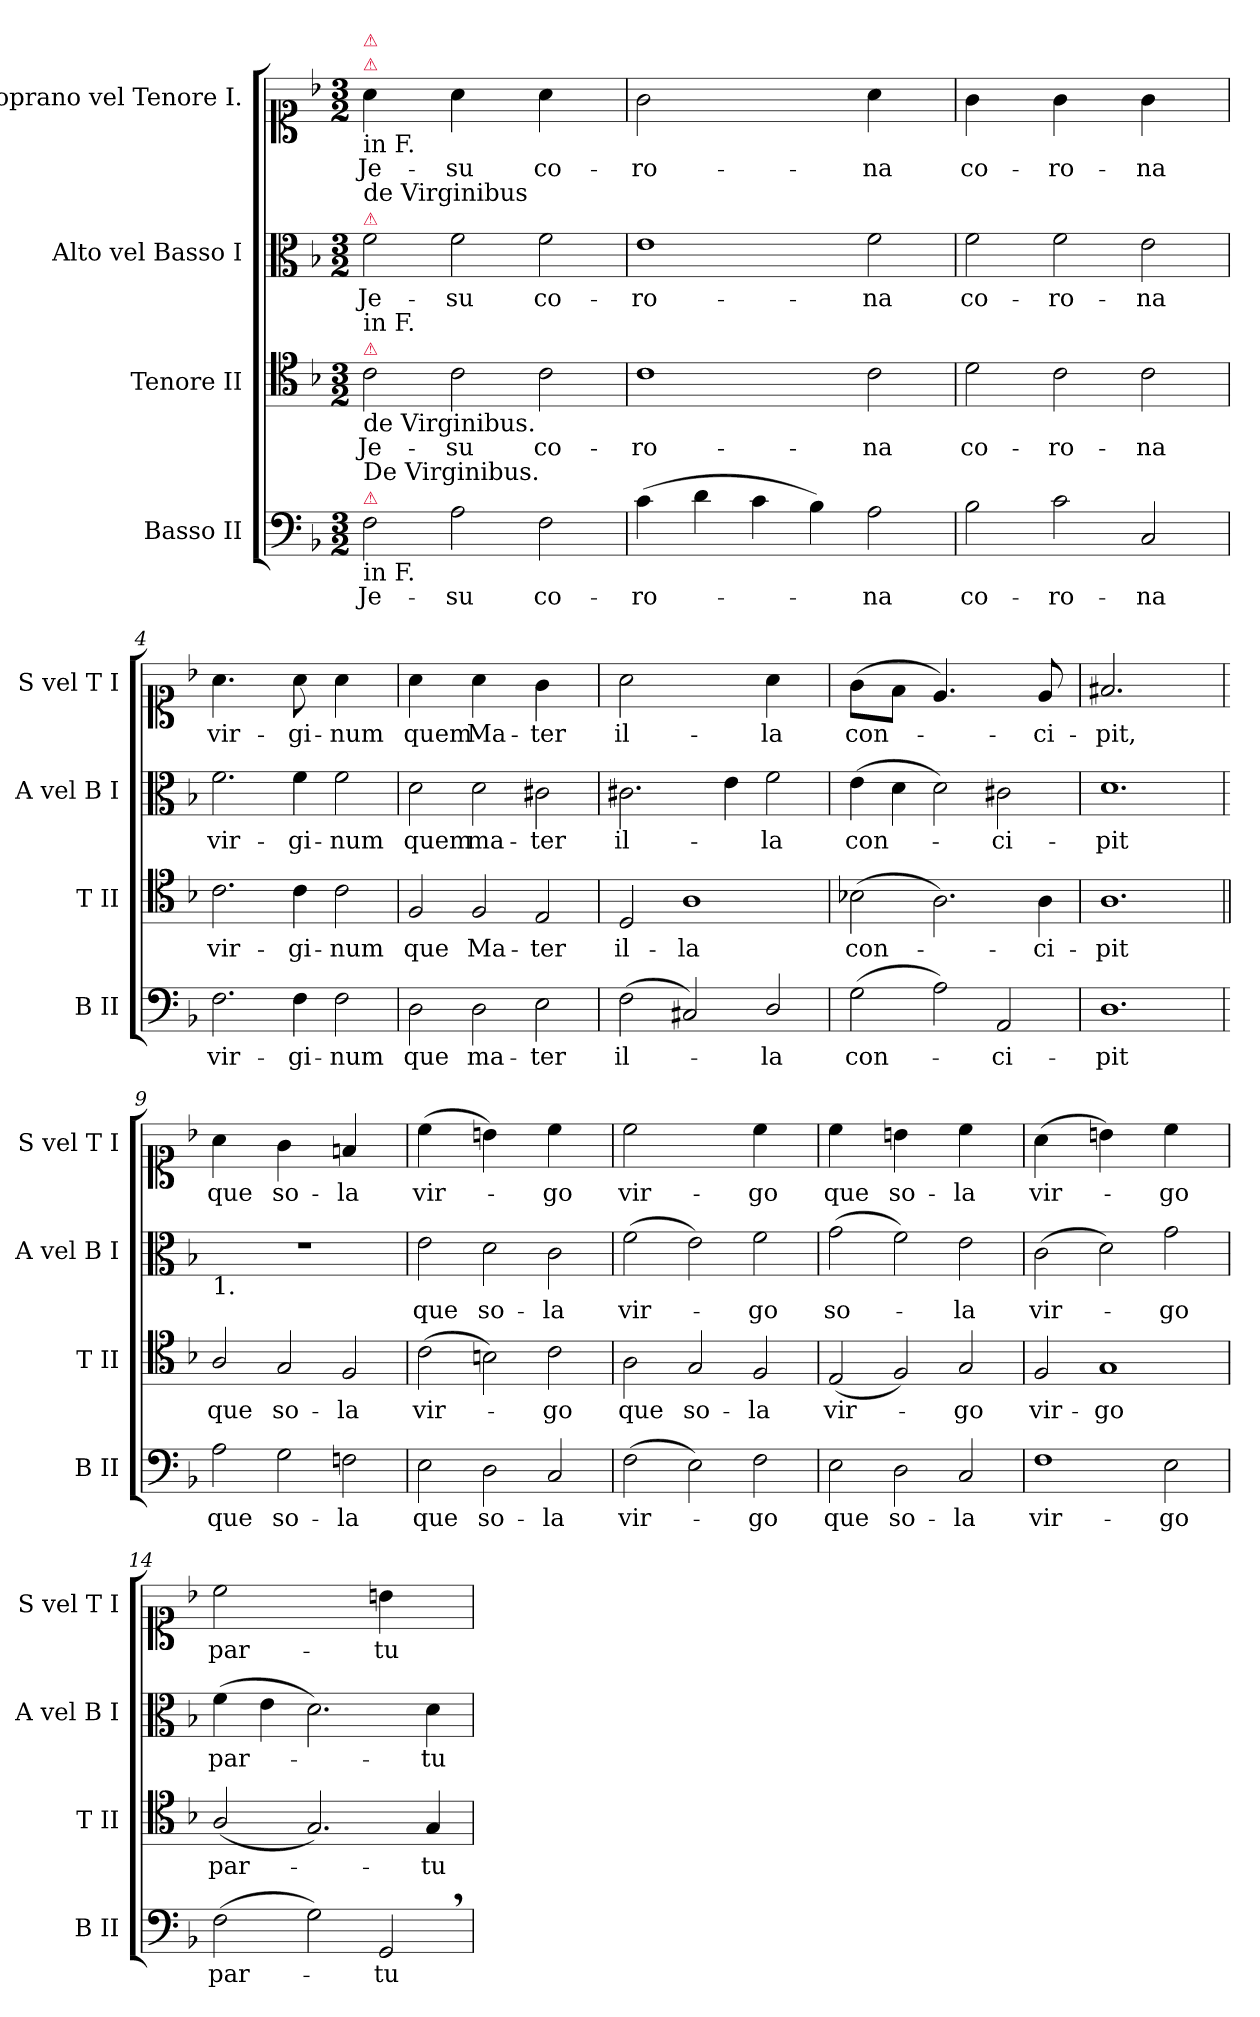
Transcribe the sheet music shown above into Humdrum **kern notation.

**kern	**text	**kern	**text	**kern	**text	**kern	**text
*part4	*part4	*part3	*part3	*part2	*part2	*part1	*part1
*staff4	*staff4	*staff3	*staff3	*staff2	*staff2	*staff1	*staff1
*I"Basso II	*	*I"Tenore II	*	*I"Alto vel Basso I	*	*I"Soprano vel Tenore I.	*
*I'B II	*	*I'T II	*	*I'A vel B I	*	*I'S vel T I	*
*clefF4	*	*clefC4	*	*clefC3	*	*clefC1	*
*k[b-]	*	*k[b-]	*	*k[b-]	*	*k[b-]	*
*F:	*	*F:	*	*F:	*	*F:	*
*M3/2	*	*M3/2	*	*M3/2	*	*M3/2	*
=1	=1	=1	=1	=1	=1	=1	=1
!	!	!	!	!	!	!LO:TX:a:color=crimson:t=⚠	!
!	!	!	!	!	!	!LO:TX:b:t=in F.	!
!	!	!	!	!	!	!LO:TX:a:color=crimson:t=⚠	!
!	!	!	!	!LO:TX:a:color=crimson:t=⚠	!	!	!
!	!	!	!	!LO:TX:a:t=de Virginibus	!	!	!
!	!	!LO:TX:a:color=crimson:t=⚠	!	!	!	!	!
!	!	!LO:TX:b:t=de Virginibus.	!	!	!	!	!
!	!	!LO:TX:a:t=in F.	!	!	!	!	!
!LO:TX:a:color=crimson:t=⚠	!	!	!	!	!	!	!
!LO:TX:a:t=De Virginibus.	!	!	!	!	!	!	!
!LO:TX:b:t=in F.	!	!	!	!	!	!	!
!	!	!	!	!	!	!LO:N:vis=4	!
2F\	Je-	2c\	Je-	2f\	Je-	2a\	Je-
!	!	!	!	!	!	!LO:N:vis=4	!
2A\	-su	2c\	-su	2f\	-su	2a\	-su
!	!	!	!	!	!	!LO:N:vis=4	!
2F\	co-	2c\	co-	2f\	co-	2a\	co-
=2	=2	=2	=2	=2	=2	=2	=2
!	!	!	!	!	!	!LO:N:vis=2	!
(4c\	-ro-	1c\	-ro-	1e\	-ro-	1g\	-ro-
4d\	.	.	.	.	.	.	.
4c\	.	.	.	.	.	.	.
4B-\)	.	.	.	.	.	.	.
!	!	!	!	!	!	!LO:N:vis=4	!
2A\	-na	2c\	-na	2f\	-na	2a\	-na
=3	=3	=3	=3	=3	=3	=3	=3
!	!	!	!	!	!	!LO:N:vis=4	!
2B-\	co-	2d\	co-	2f\	co-	2g\	co-
!	!	!	!	!	!	!LO:N:vis=4	!
2c\	-ro-	2c\	-ro-	2f\	-ro-	2g\	-ro-
!	!	!	!	!	!	!LO:N:vis=4	!
2C/	-na	2c\	-na	2e\	-na	2g\	-na
=4	=4	=4	=4	=4	=4	=4	=4
!	!	!	!	!	!	!LO:N:vis=4.	!
2.F\	vir-	2.c\	vir-	2.f\	vir-	2.a\	vir-
!	!	!	!	!	!	!LO:N:vis=8	!
4F\	-gi-	4c\	-gi-	4f\	-gi-	4a\	-gi-
!	!	!	!	!	!	!LO:N:vis=4	!
2F\	-num	2c\	-num	2f\	-num	2a\	-num
=5	=5	=5	=5	=5	=5	=5	=5
!	!	!	!	!	!	!LO:N:vis=4	!
2D\	que	2F/	que	2d\	quem	2a\	quem
!	!	!	!	!	!	!LO:N:vis=4	!
2D\	ma-	2F/	Ma-	2d\	ma-	2a\	Ma-
!	!	!	!	!	!	!LO:N:vis=4	!
2E\	-ter	2E/	-ter	2c#X\	-ter	2g\	-ter
=6	=6	=6	=6	=6	=6	=6	=6
!	!	!	!	!	!	!LO:N:vis=2	!
(2F\	il-	2D/	il-	2.c#X\	il-	1a\	il-
2C#X/)	.	1A\	-la	.	.	.	.
.	.	.	.	4e\	.	.	.
!	!	!	!	!	!	!LO:N:vis=4	!
2D/	-la	.	.	2f\	-la	2a\	-la
=7	=7	=7	=7	=7	=7	=7	=7
!	!	!	!	!	!	!LO:N:vis=8	!
(2G\	con-	(2B-X\	con-	(4e\	con-	(4g\L	con-
!	!	!	!	!	!	!LO:N:vis=8	!
.	.	.	.	4d\	.	4f\J	.
!	!	!	!	!	!	!LO:N:vis=4.	!
2A\)	.	2.A\)	.	2d\)	.	2.e/)	.
2AA/	-ci-	.	.	2c#X\	-ci-	.	.
!	!	!	!	!	!	!LO:N:vis=8	!
.	.	4A\	-ci-	.	.	4e/	-ci-
=8	=8	=8	=8	=8	=8	=8	=8
!	!	!	!	!	!	!LO:N:vis=2.	!
1.D\	-pit	1.A\	-pit	1.d\	-pit	1.f#X/	-pit,
=9	=9	=9||	=9	=9	=9	=9	=9
!	!	!	!	!LO:TX:b:t=1.	!	!	!
!	!	!	!	!	!	!LO:N:vis=4	!
2A\	que	2A/	que	1.r	.	2a\	que
!	!	!	!	!	!	!LO:N:vis=4	!
2G\	so-	2G/	so-	.	.	2g\	so-
!	!	!	!	!	!	!LO:N:vis=4	!
2Fn\	-la	2F/	-la	.	.	2fn/	-la
=10	=10	=10	=10	=10	=10	=10	=10
!	!	!	!	!	!	!LO:N:vis=4	!
2E\	que	(2c\	vir-	2e\	que	(2cc\	vir-
!	!	!	!	!	!	!LO:N:vis=4	!
2D\	so-	2Bn\)	.	2d\	so-	2bn\)	.
!	!	!	!	!	!	!LO:N:vis=4	!
2C/	-la	2c\	-go	2c\	-la	2cc\	-go
=11	=11	=11	=11	=11	=11	=11	=11
!	!	!	!	!	!	!LO:N:vis=2	!
(2F\	vir-	2A\	que	(2f\	vir-	1cc\	vir-
2E\)	.	2G/	so-	2e\)	.	.	.
!	!	!	!	!	!	!LO:N:vis=4	!
2F\	-go	2F/	-la	2f\	-go	2cc\	-go
=12	=12	=12	=12	=12	=12	=12	=12
!	!	!	!	!	!	!LO:N:vis=4	!
2E\	que	(2E/	vir-	(2g\	so-	2cc\	que
!	!	!	!	!	!	!LO:N:vis=4	!
2D\	so-	2F/)	.	2f\)	.	2bn\	so-
!	!	!	!	!	!	!LO:N:vis=4	!
2C/	-la	2G/	-go	2e\	-la	2cc\	-la
=13	=13	=13	=13	=13	=13	=13	=13
!	!	!	!	!	!	!LO:N:vis=4	!
1F\	vir-	2F/	vir-	(2c\	vir-	(2a\	vir-
!	!	!	!	!	!	!LO:N:vis=4	!
.	.	1G/	-go	2d\)	.	2bn\)	.
!	!	!	!	!	!	!LO:N:vis=4	!
2E\	-go	.	.	2g\	-go	2cc\	-go
=14	=14	=14	=14	=14	=14	=14	=14
!	!	!	!	!	!	!LO:N:vis=2	!
(2F\	par-	(2A/	par-	(4f\	par-	1cc\	par-
.	.	.	.	4e\	.	.	.
2G\)	.	2.G/)	.	2.d\)	.	.	.
!	!	!	!	!	!	!LO:N:vis=4	!
2GG,</	-tu-	.	.	.	.	2bn\	-tu-
.	.	4G/	-tu-	4d\	-tu-	.	.
=	=	=	=	=	=	=	=
*-	*-	*-	*-	*-	*-	*-	*-
